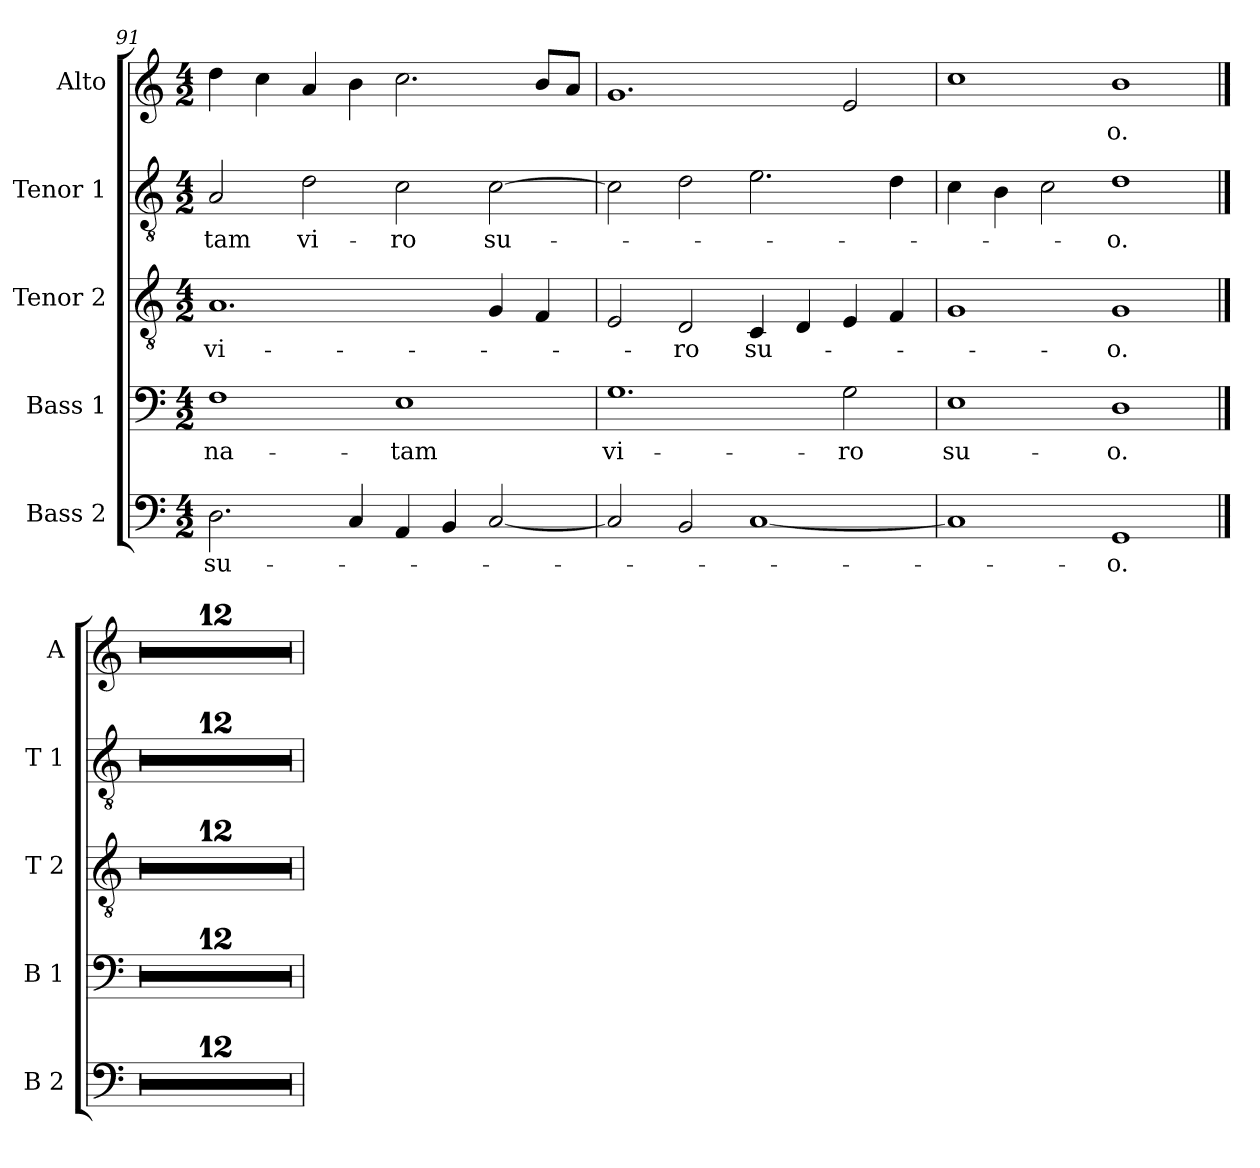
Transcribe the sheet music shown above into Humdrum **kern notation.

**kern	**text	**kern	**text	**kern	**text	**kern	**text	**kern	**text
*part5	*part5	*part4	*part4	*part3	*part3	*part2	*part2	*part1	*part1
*staff5	*staff5	*staff4	*staff4	*staff3	*staff3	*staff2	*staff2	*staff1	*staff1
*I"Bass 2	*	*I"Bass 1	*	*I"Tenor 2	*	*I"Tenor 1	*	*I"Alto	*
*I'B 2	*	*I'B 1	*	*I'T 2	*	*I'T 1	*	*I'A	*
!!LO:PB:g=z
*clefF4	*	*clefF4	*	*clefGv2	*	*clefGv2	*	*clefG2	*
*k[]	*	*k[]	*	*k[]	*	*k[]	*	*k[]	*
*C:	*	*C:	*	*C:	*	*C:	*	*C:	*
*M4/2	*	*M4/2	*	*M4/2	*	*M4/2	*	*M4/2	*
=91	=91	=91	=91	=91	=91	=91	=91	=91	=91
!	!LO:LY:b	!	!LO:LY:b	!	!LO:LY:b	!	!LO:LY:b	!	!
2.D\	su-	1F	-na-	1.A	vi-	2A/	-tam	4dd\	.
.	.	.	.	.	.	.	.	4cc\	.
!	!	!	!	!	!	!	!LO:LY:b	!	!
.	.	.	.	.	.	2d\	vi-	4a/	.
4C/	.	.	.	.	.	.	.	4b\	.
!	!	!	!LO:LY:b	!	!	!	!LO:LY:b	!	!
4AA/	.	1E	-tam	.	.	2c\	-ro	2.cc\	.
4BB/	.	.	.	.	.	.	.	.	.
!	!	!	!	!	!	!	!LO:LY:b	!	!
[2C/	.	.	.	4G/	.	[2c\	su-	.	.
.	.	.	.	4F/	.	.	.	8b/L	.
.	.	.	.	.	.	.	.	8a/J	.
=92	=92	=92	=92	=92	=92	=92	=92	=92	=92
!	!	!	!LO:LY:b	!	!	!	!	!	!
2C/]	.	1.G	vi-	2E/	.	2c\]	.	1.g	.
!	!	!	!	!	!LO:LY:b	!	!	!	!
2BB/	.	.	.	2D/	-ro	2d\	.	.	.
!	!	!	!	!	!LO:LY:b	!	!	!	!
[1C	.	.	.	4C/	su-	2.e\	.	.	.
.	.	.	.	4D/	.	.	.	.	.
!	!	!	!LO:LY:b	!	!	!	!	!	!
.	.	2G\	-ro	4E/	.	.	.	2e/	.
.	.	.	.	4F/	.	4d\	.	.	.
=93	=93	=93	=93	=93	=93	=93	=93	=93	=93
!	!	!	!LO:LY:b	!	!	!	!	!	!
1C]	.	1E	su-	1G	.	4c\	.	1cc	.
.	.	.	.	.	.	4B\	.	.	.
.	.	.	.	.	.	2c\	.	.	.
!	!LO:LY:b	!	!LO:LY:b	!	!LO:LY:b	!	!LO:LY:b	!	!LO:LY:b
1GG	-o.	1D	-o.	1G	-o.	1d	-o.	1b	-o.
==94	==94	==94	==94	==94	==94	==94	==94	==94	==94
0r	.	0r	.	0r	.	0r	.	0r	.
=95	=95	=95	=95	=95	=95	=95	=95	=95	=95
0r	.	0r	.	0r	.	0r	.	0r	.
!!LO:LB:g=z
=96	=96	=96	=96	=96	=96	=96	=96	=96	=96
0r	.	0r	.	0r	.	0r	.	0r	.
=97	=97	=97	=97	=97	=97	=97	=97	=97	=97
0r	.	0r	.	0r	.	0r	.	0r	.
=98	=98	=98	=98	=98	=98	=98	=98	=98	=98
0r	.	0r	.	0r	.	0r	.	0r	.
=99	=99	=99	=99	=99	=99	=99	=99	=99	=99
0r	.	0r	.	0r	.	0r	.	0r	.
=100	=100	=100	=100	=100	=100	=100	=100	=100	=100
0r	.	0r	.	0r	.	0r	.	0r	.
!!LO:PB:g=z
=101	=101	=101	=101	=101	=101	=101	=101	=101	=101
0r	.	0r	.	0r	.	0r	.	0r	.
=102	=102	=102	=102	=102	=102	=102	=102	=102	=102
0r	.	0r	.	0r	.	0r	.	0r	.
=103	=103	=103	=103	=103	=103	=103	=103	=103	=103
0r	.	0r	.	0r	.	0r	.	0r	.
=104	=104	=104	=104	=104	=104	=104	=104	=104	=104
0r	.	0r	.	0r	.	0r	.	0r	.
=105	=105	=105	=105	=105	=105	=105	=105	=105	=105
0r	.	0r	.	0r	.	0r	.	0r	.
=	=	=	=	=	=	=	=	=	=
*-	*-	*-	*-	*-	*-	*-	*-	*-	*-
